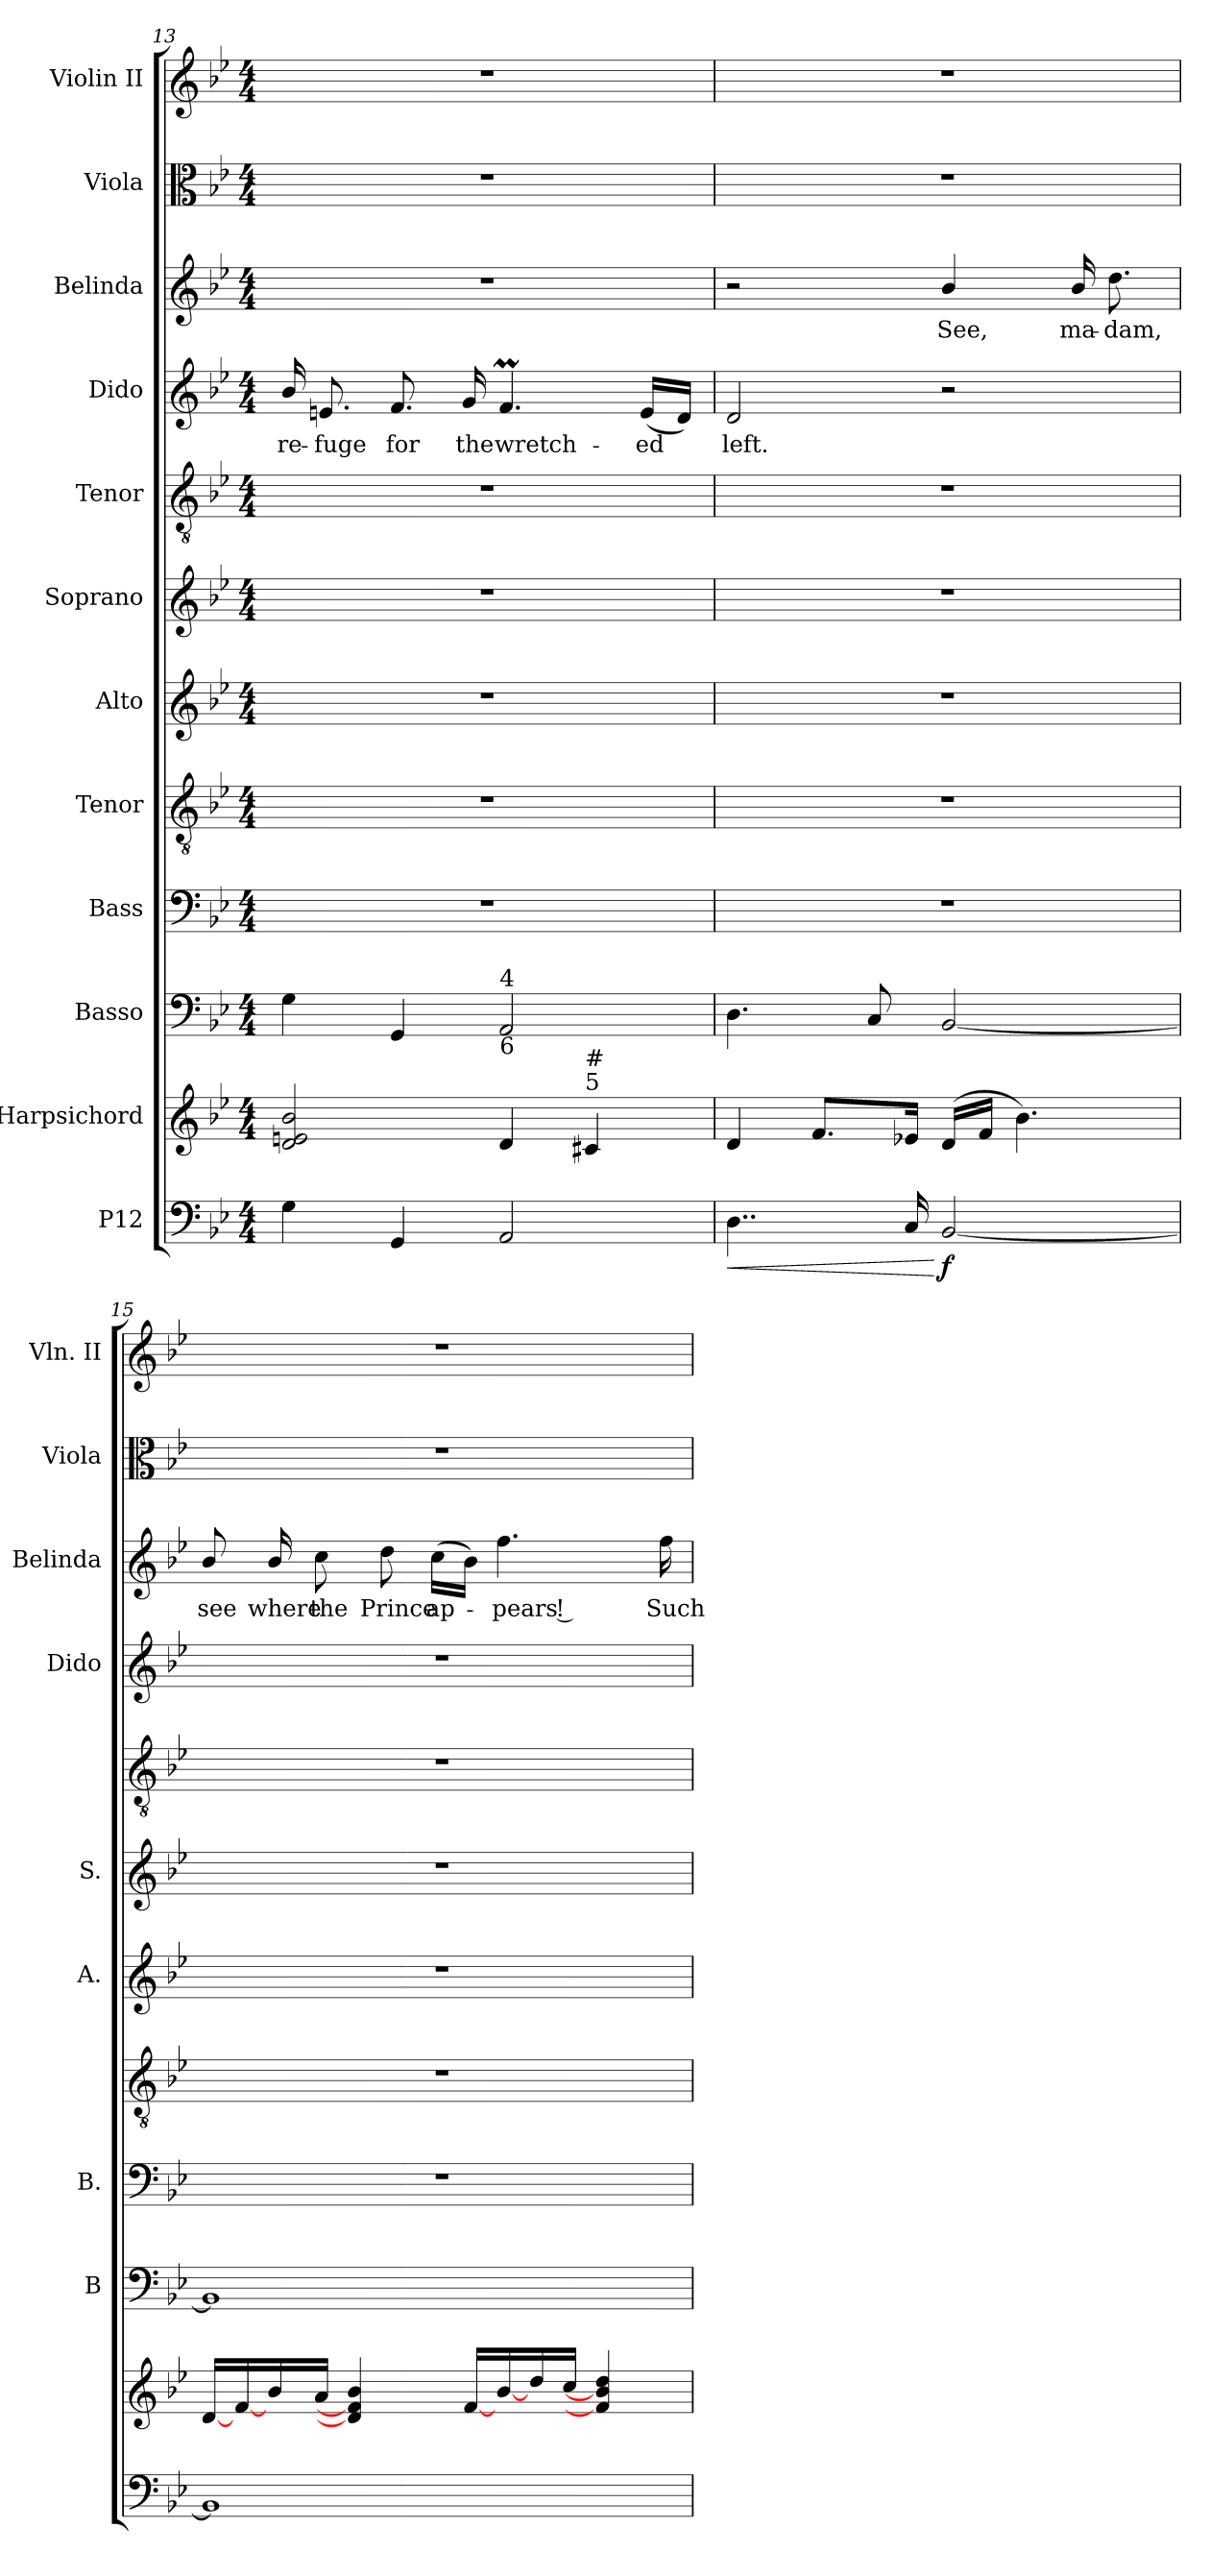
**kern	**dynam	**kern	**kern	**kern	**kern	**kern	**kern	**kern	**kern	**text	**kern	**text	**kern	**kern
*part12	*part12	*part11	*part10	*part9	*part8	*part7	*part6	*part5	*part4	*part4	*part3	*part3	*part2	*part1
*staff12	*staff12	*staff11	*staff10	*staff9	*staff8	*staff7	*staff6	*staff5	*staff4	*staff4	*staff3	*staff3	*staff2	*staff1
*I"P12	*	*I"Harpsichord	*I"Basso	*I"Bass	*I"Tenor	*I"Alto	*I"Soprano	*I"Tenor	*I"Dido	*	*I"Belinda	*	*I"Viola	*I"Violin II
*	*	*	*I'B	*I'B.	*	*I'A.	*I'S.	*	*I'Dido	*	*I'Belinda	*	*I'Viola	*I'Vln. II
!!LO:PB:g=z
*clefF4	*	*clefG2	*clefF4	*clefF4	*clefGv2	*clefG2	*clefG2	*clefGv2	*clefG2	*	*clefG2	*	*clefC3	*clefG2
*	*	*	*	*	*ITrd7c12	*	*	*ITrd7c12	*	*	*	*	*	*
*k[b-e-]	*	*k[b-e-]	*k[b-e-]	*k[b-e-]	*k[b-e-]	*k[b-e-]	*k[b-e-]	*k[b-e-]	*k[b-e-]	*	*k[b-e-]	*	*k[b-e-]	*k[b-e-]
*g:	*	*g:	*g:	*g:	*g:	*g:	*g:	*g:	*g:	*	*g:	*	*g:	*g:
*M4/4	*	*M4/4	*M4/4	*M4/4	*M4/4	*M4/4	*M4/4	*M4/4	*M4/4	*	*M4/4	*	*M4/4	*M4/4
=13	=13	=13	=13	=13	=13	=13	=13	=13	=13	=13	=13	=13	=13	=13
!	!	!	!	!	!	!	!	!	!	!LO:LY:b:color=#000000	!	!	!	!
4Gi\	.	2di/ 2eni 2b-i	4Gi\	1r	1r	1r	1r	1r	16b-i/	re-	1r	.	1r	1r
!	!	!	!	!	!	!	!	!	!	!LO:LY:b:color=#000000	!	!	!	!
.	.	.	.	.	.	.	.	.	8.eni/	-fuge	.	.	.	.
!	!	!	!	!	!	!	!	!	!	!LO:LY:b:color=#000000	!	!	!	!
4GGi/	.	.	4GGi/	.	.	.	.	.	8.fi/	for	.	.	.	.
!	!	!	!	!	!	!	!	!	!	!LO:LY:b:color=#000000	!	!	!	!
.	.	.	.	.	.	.	.	.	16gi/	the	.	.	.	.
!	!	!	!LO:TX:b:t=6	!	!	!	!	!	!	!	!	!	!	!
!	!	!	!LO:TX:t=4	!	!	!	!	!	!	!	!	!	!	!
!	!	!	!	!	!	!	!	!	!	!LO:LY:b:color=#000000	!	!	!	!
2AAi/	.	4di/	2AAi/	.	.	.	.	.	4.fMi/	wretch-	.	.	.	.
!	!	!LO:TX:a:t=5	!	!	!	!	!	!	!	!	!	!	!	!
!	!	!LO:TX:t=#	!	!	!	!	!	!	!	!	!	!	!	!
.	.	4c#Xi/	.	.	.	.	.	.	.	.	.	.	.	.
!	!	!	!	!	!	!	!	!	!	!LO:LY:b:color=#000000	!	!	!	!
.	.	.	.	.	.	.	.	.	(16ei/LL	-ed	.	.	.	.
.	.	.	.	.	.	.	.	.	16di/JJ)	.	.	.	.	.
=14	=14	=14	=14	=14	=14	=14	=14	=14	=14	=14	=14	=14	=14	=14
!	!LO:HP:b	!	!	!	!	!	!	!	!	!	!	!	!	!
!	!	!	!	!	!	!	!	!	!	!LO:LY:b:color=#000000	!	!	!	!
4..Di\	<	4di/	4.Di\	1r	1r	1r	1r	1r	2di/	left.	2r	.	1r	1r
.	.	8.fi/L	.	.	.	.	.	.	.	.	.	.	.	.
.	.	.	8Ci/	.	.	.	.	.	.	.	.	.	.	.
16Ci/	.	16e-Xi/Jk	.	.	.	.	.	.	.	.	.	.	.	.
!	!	!	!	!	!	!	!	!	!	!	!	!LO:LY:b:color=#000000	!	!
[2BB-i/	[ f	(16di/LL	[2BB-i/	.	.	.	.	.	2r	.	4b-i/	See,	.	.
.	.	16fi/JJ	.	.	.	.	.	.	.	.	.	.	.	.
.	.	4.b-i\)	.	.	.	.	.	.	.	.	.	.	.	.
!	!	!	!	!	!	!	!	!	!	!	!	!LO:LY:b:color=#000000	!	!
.	.	.	.	.	.	.	.	.	.	.	16b-i/	ma-	.	.
!	!	!	!	!	!	!	!	!	!	!	!	!LO:LY:b:color=#000000	!	!
.	.	.	.	.	.	.	.	.	.	.	8.ddi\	-dam,	.	.
=15	=15	=15	=15	=15	=15	=15	=15	=15	=15	=15	=15	=15	=15	=15
!	!	!	!	!	!	!	!	!	!	!	!	!LO:LY:b:color=#000000	!	!
1BB-i]	.	[16di/LL	1BB-i]	1r	1r	1r	1r	1r	1r	.	8b-i/	see	1r	1r
.	.	[16fi/	.	.	.	.	.	.	.	.	.	.	.	.
!	!	!	!	!	!	!	!	!	!	!	!	!LO:LY:b:color=#000000	!	!
.	.	16b-i/	.	.	.	.	.	.	.	.	16b-i/	where	.	.
!	!	!	!	!	!	!	!	!	!	!	!	!LO:LY:b:color=#000000	!	!
.	.	16ai/JJ	.	.	.	.	.	.	.	.	8cci\	the	.	.
.	.	4di/] 4fi] 4b-i	.	.	.	.	.	.	.	.	.	.	.	.
!	!	!	!	!	!	!	!	!	!	!	!	!LO:LY:b:color=#000000	!	!
.	.	.	.	.	.	.	.	.	.	.	8ddi\	Prince	.	.
!	!	!	!	!	!	!	!	!	!	!	!	!LO:LY:b:color=#000000	!	!
.	.	.	.	.	.	.	.	.	.	.	(16cci\LL	ap-	.	.
.	.	[16fi/LL	.	.	.	.	.	.	.	.	16b-i\JJ)	.	.	.
!	!	!	!	!	!	!	!	!	!	!	!	!LO:LY:b:color=#000000	!	!
.	.	[16b-i/	.	.	.	.	.	.	.	.	4.ffi\	-pears !	.	.
.	.	16ddi/	.	.	.	.	.	.	.	.	.	.	.	.
.	.	16cci/JJ	.	.	.	.	.	.	.	.	.	.	.	.
.	.	4fi/] 4b-i] 4ddi	.	.	.	.	.	.	.	.	.	.	.	.
!	!	!	!	!	!	!	!	!	!	!	!	!LO:LY:b:color=#000000	!	!
.	.	.	.	.	.	.	.	.	.	.	16ffi\	Such	.	.
=	=	=	=	=	=	=	=	=	=	=	=	=	=	=
*-	*-	*-	*-	*-	*-	*-	*-	*-	*-	*-	*-	*-	*-	*-
